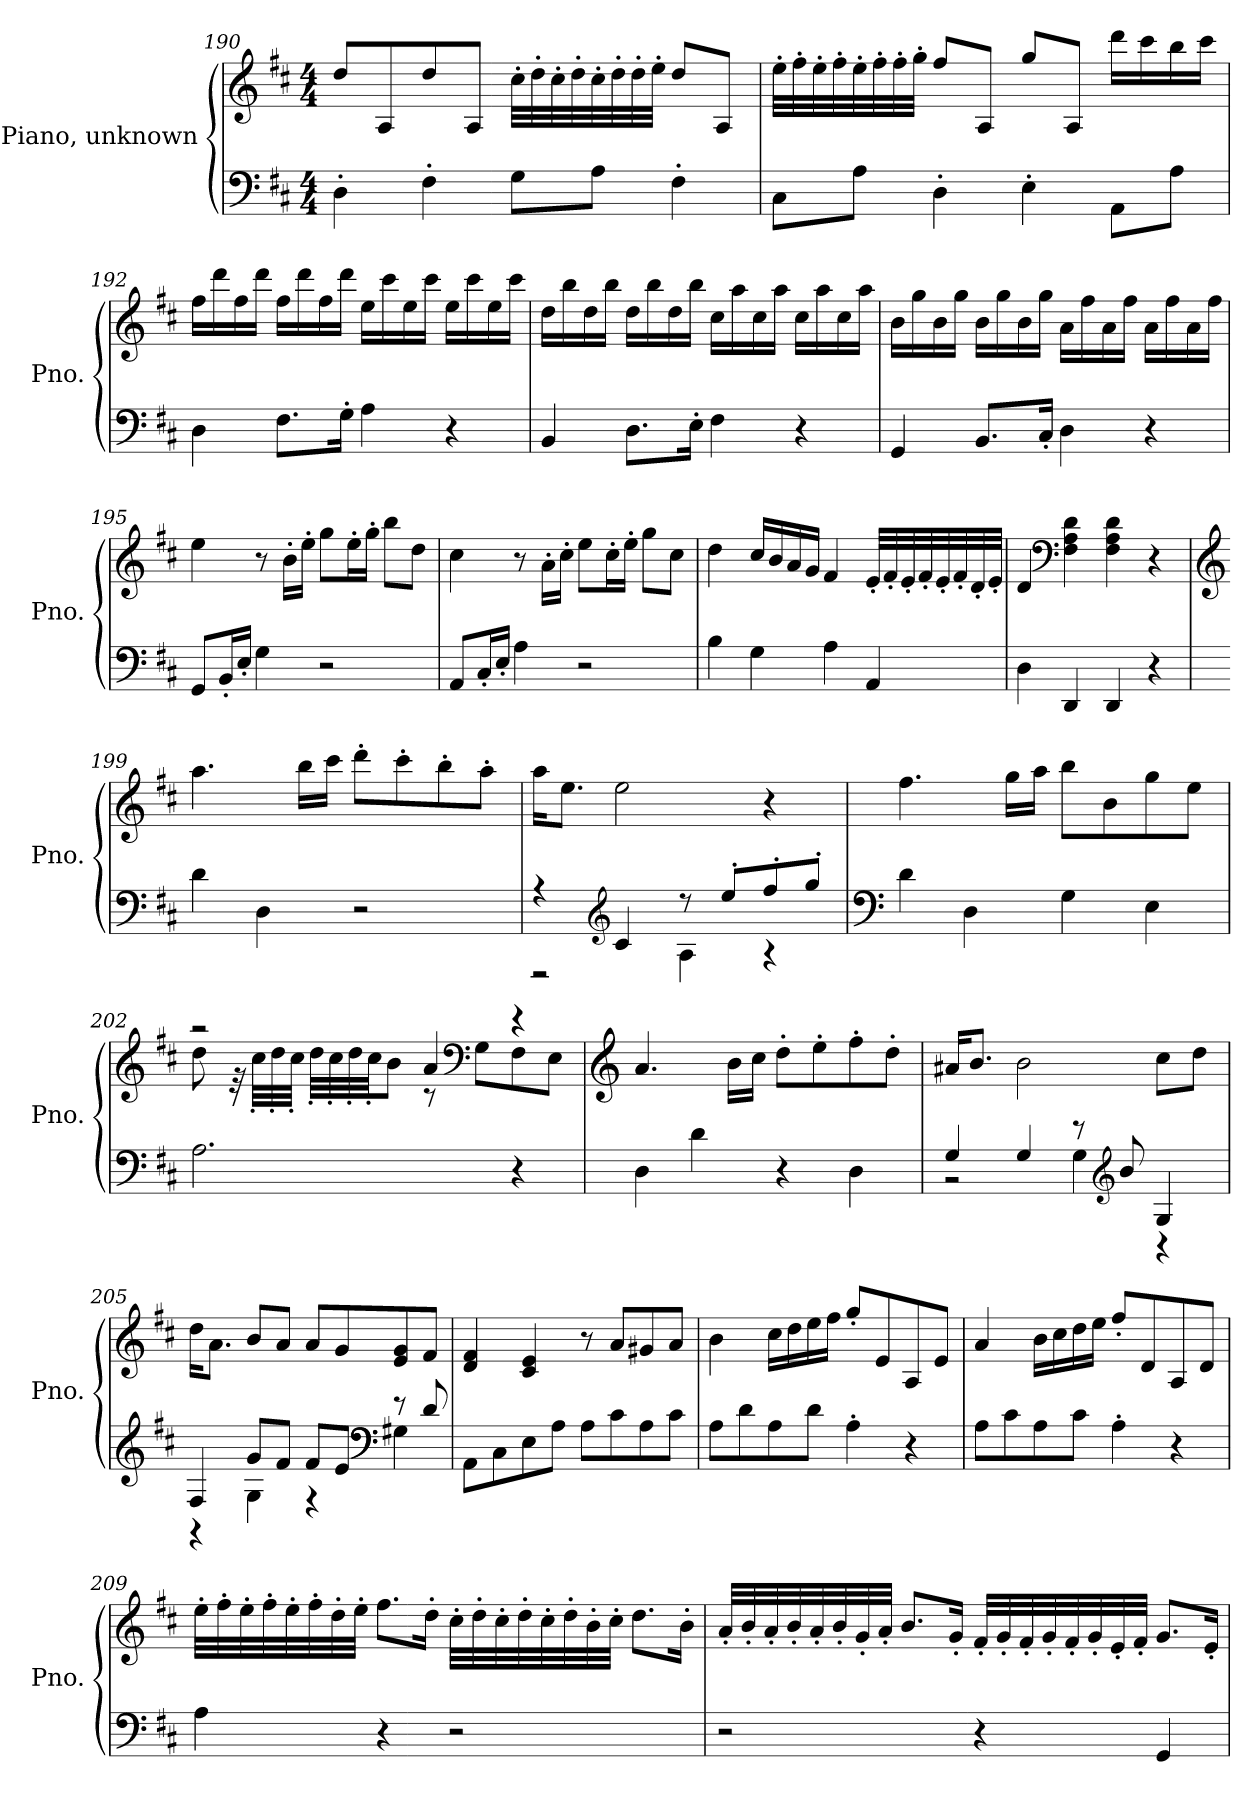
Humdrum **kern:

**kern	**kern
*part1	*part1
*staff2	*staff1
*I"Piano, unknown	*
*I'Pno.	*
*clefF4	*clefG2
*k[f#c#]	*k[f#c#]
*M4/4	*M4/4
=190	=190
4D'\	8dd/L
.	8A/
4F#'\	8dd/
.	8A/J
8G\L	32cc#'\LLL
.	32dd'\
.	32cc#'\
.	32dd'\
8A\J	32cc#'\
.	32dd'\
.	32dd'\
.	32ee'\JJJ
4F#'\	8dd/L
.	8A/J
!!LO:LB:g=z
=191	=191
8C#\L	32ee'\LLL
.	32ff#'\
.	32ee'\
.	32ff#'\
8A\J	32ee'\
.	32ff#'\
.	32ff#'\
.	32gg'\JJJ
4D'\	8ff#/L
.	8A/J
4E'\	8gg/L
.	8A/J
8AA\L	16ddd\LL
.	16ccc#\
8A\J	16bb\
.	16ccc#\JJ
=192	=192
4D\	16ff#\LL
.	16ddd\
.	16ff#\
.	16ddd\JJ
8.F#\L	16ff#\LL
.	16ddd\
.	16ff#\
16G'\Jk	16ddd\JJ
4A\	16ee\LL
.	16ccc#\
.	16ee\
.	16ccc#\JJ
4r	16ee\LL
.	16ccc#\
.	16ee\
.	16ccc#\JJ
!!LO:LB:g=z
=193	=193
4BB/	16dd\LL
.	16bb\
.	16dd\
.	16bb\JJ
8.D\L	16dd\LL
.	16bb\
.	16dd\
16E'\Jk	16bb\JJ
4F#\	16cc#\LL
.	16aa\
.	16cc#\
.	16aa\JJ
4r	16cc#\LL
.	16aa\
.	16cc#\
.	16aa\JJ
=194	=194
4GG/	16b\LL
.	16gg\
.	16b\
.	16gg\JJ
8.BB/L	16b\LL
.	16gg\
.	16b\
16C#'/Jk	16gg\JJ
4D\	16a\LL
.	16ff#\
.	16a\
.	16ff#\JJ
4r	16a\LL
.	16ff#\
.	16a\
.	16ff#\JJ
=195	=195
8GG/L	4ee\
16BB'/L	.
16E'/JJ	.
4G\	8r
.	16b'\LL
.	16ee'\JJ
2r	8gg\L
.	16ee'\L
.	16gg'\JJ
.	8bb\L
.	8dd\J
!!LO:LB:g=z
=196	=196
8AA/L	4cc#\
16C#'/L	.
16E'/JJ	.
4A\	8r
.	16a'\LL
.	16cc#'\JJ
2r	8ee\L
.	16cc#'\L
.	16ee'\JJ
.	8gg\L
.	8cc#\J
=197	=197
4B\	4dd\
4G\	16cc#/LL
.	16b/
.	16a/
.	16g/JJ
4A\	4f#/
4AA/	32e'/LLL
.	32f#'/
.	32e'/
.	32f#'/
.	32e'/
.	32f#'/
.	32d'/
.	32e'/JJJ
=198	=198
4D\	4d/
*	*clefF4
4DD/	4F#\ 4A\ 4d\
4DD/	4F#\ 4A\ 4d\
4r	4r
=199	=199
*	*clefG2
4d\	4.aa\
4D\	.
.	16bb\LL
.	16ccc#\JJ
2r	8ddd'\L
.	8ccc#'\
.	8bb'\
.	8aa'\J
!!LO:LB:g=z
=200	=200
*^	*
4r	2r	16aa\KL
.	.	8.ee\J
*clefG2	*	*
4c#/	.	2ee\
8r	4A\	.
8ee'/L	.	.
8ff#'/	4r	4r
8gg'/J	.	.
*v	*v	*
=201	=201
*clefF4	*
4d\	4.ff#\
4D\	.
.	16gg\LL
.	16aa\JJ
4G\	8bb\L
.	8b\
4E\	8gg\
.	8ee\J
=202	=202
*	*^
2.A\	2r	8dd\
.	.	32r
.	.	32cc#'\LLL
.	.	32dd'\
.	.	32cc#'\JJJ
.	.	32dd'\LLL
.	.	32cc#'\
.	.	32dd'\
.	.	32cc#'\JJ
.	.	8b\J
.	4a/	8r
*	*clefF4	*
.	.	8G\L
4r	4r	8F#\
.	.	8E\J
*	*v	*v
=203	=203
*	*clefG2
4D\	4.a/
4d\	.
.	16b\LL
.	16cc#\JJ
4r	8dd'\L
.	8ee'\
4D\	8ff#'\
.	8dd'\J
!!LO:LB:g=z
=204	=204
*^	*
4G/	2r	16a#X/KL
.	.	8.b/J
4G/	.	2b\
8r	4G\	.
*clefG2	*	*
8b/	.	.
4G/	4r	8cc#\L
.	.	8dd\J
=205	=205	=205
4F#/	4r	16dd\KL
.	.	8.a\J
8g/L	4G\	8b/L
8f#/J	.	8a/J
8f#/L	4r	8a/L
8e/J	.	8g/
*clefF4	*	*
8r	4G#X\	8e/ 8g/
8d/	.	8f#/J
*v	*v	*
=206	=206
8AA\L	4d/ 4f#/
8C#\	.
8E\	4c#/ 4e/
8A\J	.
8A\L	8r
8c#\	8a/L
8A\	8g#X/
8c#\J	8a/J
=207	=207
8A\L	4b\
8d\	.
8A\	16cc#\LL
.	16dd\
8d\J	16ee\
.	16ff#\JJ
4A'\	8gg'/L
.	8e/
4r	8A/
.	8e/J
!!LO:PB:g=z
=208	=208
8A\L	4a/
8c#\	.
8A\	16b\LL
.	16cc#\
8c#\J	16dd\
.	16ee\JJ
4A'\	8ff#'/L
.	8d/
4r	8A/
.	8d/J
=209	=209
4A\	32ee'\LLL
.	32ff#'\
.	32ee'\
.	32ff#'\
.	32ee'\
.	32ff#'\
.	32dd'\
.	32ee'\JJJ
4r	8.ff#\L
.	16dd'\Jk
2r	32cc#'\LLL
.	32dd'\
.	32cc#'\
.	32dd'\
.	32cc#'\
.	32dd'\
.	32b'\
.	32cc#'\JJJ
.	8.dd\L
.	16b'\Jk
!!LO:LB:g=z
=210	=210
2r	32a'/LLL
.	32b'/
.	32a'/
.	32b'/
.	32a'/
.	32b'/
.	32g'/
.	32a'/JJJ
.	8.b/L
.	16g'/Jk
4r	32f#'/LLL
.	32g'/
.	32f#'/
.	32g'/
.	32f#'/
.	32g'/
.	32e'/
.	32f#'/JJJ
4GG/	8.g/L
.	16e'/Jk
=	=
*-	*-
